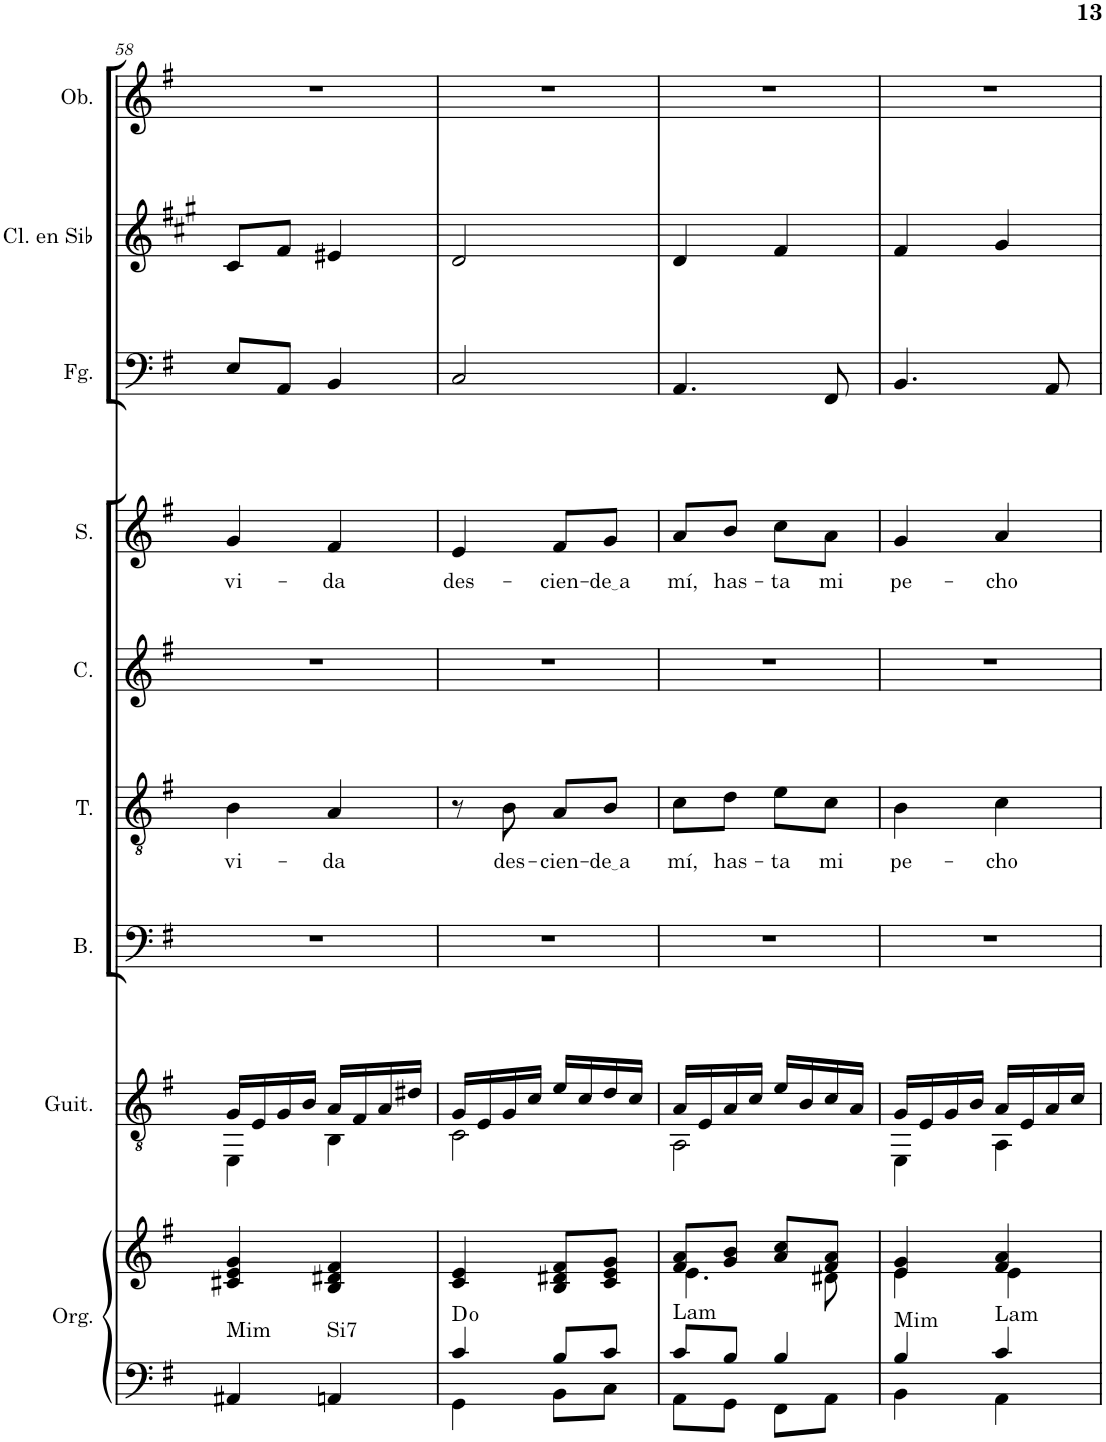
**kern	**kern	**harte	**kern	**harte	**kern	**kern	**text	**kern	**kern	**text	**kern	**kern	**kern
*part9	*part9	*part9	*part8	*part8	*part7	*part6	*part6	*part5	*part4	*part4	*part3	*part2	*part1
*staff10	*staff9	*	*staff8	*	*staff7	*staff6	*staff6	*staff5	*staff4	*staff4	*staff3	*staff2	*staff1
*I"Órgano	*	*	*I"Guitarra acústica	*	*I"Bajo	*I"Tenor	*	*I"Contralto	*I"Soprano	*	*I"Fagot	*I"Clarinete en Sib	*I"Oboe
*	*	*	*I'Guit.	*	*I'B.	*I'T.	*	*I'C.	*I'S.	*	*I'Fg.	*I'Cl. en Sib	*I'Ob.
!!LO:PB:g=z
*clefF4	*clefG2	*	*clefGv2	*	*clefF4	*clefGv2	*	*clefG2	*clefG2	*	*clefF4	*clefG2	*clefG2
*	*	*	*	*	*	*	*	*	*	*	*	*Trd1c2	*
*k[f#]	*k[f#]	*	*k[f#]	*	*k[f#]	*k[f#]	*	*k[f#]	*k[f#]	*	*k[f#]	*k[f#c#g#]	*k[f#]
*M2/4	*M2/4	*	*M2/4	*	*M2/4	*M2/4	*	*M2/4	*M2/4	*	*M2/4	*M2/4	*M2/4
=58	=58	=58	=58	=58	=58	=58	=58	=58	=58	=58	=58	=58	=58
*	*	*	*^	*	*	*	*	*	*	*	*	*	*
!	!	!LO:H:kt=Mim	!	!	!LO:H:kt=Mim	!	!	!LO:LY:b	!	!	!LO:LY:b	!	!	!
4AA#X/	4c#X/ 4e/ 4g/	N	16G/LL	4EE\	N	2r	4B\	vi-	2r	4g/	vi-	8E/L	8c#/L	2r
.	.	.	16E/	.	.	.	.	.	.	.	.	.	.	.
.	.	.	16G/	.	.	.	.	.	.	.	.	8AA/J	8f#/J	.
.	.	.	16B/JJ	.	.	.	.	.	.	.	.	.	.	.
!	!	!LO:H:kt=Si7	!	!	!LO:H:kt=Si7	!	!	!LO:LY:b	!	!	!LO:LY:b	!	!	!
4AAn/	4B/ 4d#X/ 4f#/	N	16A/LL	4BB\	N	.	4A/	-da	.	4f#/	-da	4BB/	4e#X/	.
.	.	.	16F#/	.	.	.	.	.	.	.	.	.	.	.
.	.	.	16A/	.	.	.	.	.	.	.	.	.	.	.
.	.	.	16d#X/JJ	.	.	.	.	.	.	.	.	.	.	.
=59	=59	=59	=59	=59	=59	=59	=59	=59	=59	=59	=59	=59	=59	=59
*^	*	*	*	*	*	*	*	*	*	*	*	*	*	*
!	!	!	!	!	!	!	!	!	!	!	!	!LO:LY:b	!	!	!
4c/	4GG\	4c/ 4e/	D:dim	16G/LL	2C\	D:dim	2r	8r	.	2r	4e/	des-	2C/	2d/	2r
.	.	.	.	16E/	.	.	.	.	.	.	.	.	.	.	.
!	!	!	!	!	!	!	!	!	!LO:LY:b	!	!	!	!	!	!
.	.	.	.	16G/	.	.	.	8B\	des-	.	.	.	.	.	.
.	.	.	.	16c/JJ	.	.	.	.	.	.	.	.	.	.	.
!	!	!	!	!	!	!	!	!	!LO:LY:b	!	!	!LO:LY:b	!	!	!
8B/L	8BB\L	8B/ 8d#X/ 8f#/L	.	16e/LL	.	.	.	8A/L	-cien-	.	8f#/L	-cien-	.	.	.
.	.	.	.	16c/	.	.	.	.	.	.	.	.	.	.	.
!	!	!	!	!	!	!	!	!	!LO:LY:b	!	!	!LO:LY:b	!	!	!
8c/J	8C\J	8c/ 8e/ 8g/J	.	16d/	.	.	.	8B/J	de a	.	8g/J	de a	.	.	.
.	.	.	.	16c/JJ	.	.	.	.	.	.	.	.	.	.	.
=60	=60	=60	=60	=60	=60	=60	=60	=60	=60	=60	=60	=60	=60	=60	=60
*	*	*^	*	*	*	*	*	*	*	*	*	*	*	*	*
!	!	!	!	!LO:H:kt=Lam	!	!	!LO:H:kt=Lam	!	!	!LO:LY:b	!	!	!LO:LY:b	!	!	!
8c/L	8AA\L	8f#/ 8a/L	4.e\	N	16A/LL	2AA\	N	2r	8c\L	mí,	2r	8a/L	mí,	4.AA/	4d/	2r
.	.	.	.	.	16E/	.	.	.	.	.	.	.	.	.	.	.
!	!	!	!	!	!	!	!	!	!	!LO:LY:b	!	!	!LO:LY:b	!	!	!
8B/J	8GG\J	8g/ 8b/J	.	.	16A/	.	.	.	8d\J	has-	.	8b/J	has-	.	.	.
.	.	.	.	.	16c/JJ	.	.	.	.	.	.	.	.	.	.	.
!	!	!	!	!	!	!	!	!	!	!LO:LY:b	!	!	!LO:LY:b	!	!	!
4B/	8FF#\L	8a/ 8cc/L	.	.	16e/LL	.	.	.	8e\L	-ta	.	8cc\L	-ta	.	4f#/	.
.	.	.	.	.	16B/	.	.	.	.	.	.	.	.	.	.	.
!	!	!	!	!	!	!	!	!	!	!LO:LY:b	!	!	!LO:LY:b	!	!	!
.	8AA\J	8f#/ 8a/J	8d#X\	.	16c/	.	.	.	8c\J	mi	.	8a\J	mi	8FF#/	.	.
.	.	.	.	.	16A/JJ	.	.	.	.	.	.	.	.	.	.	.
=61	=61	=61	=61	=61	=61	=61	=61	=61	=61	=61	=61	=61	=61	=61	=61	=61
!	!	!	!	!LO:H:kt=Mim	!	!	!LO:H:kt=Mim	!	!	!LO:LY:b	!	!	!LO:LY:b	!	!	!
4B/	4BB\	4e/ 4g/	4e\	N	16G/LL	4EE\	N	2r	4B\	pe-	2r	4g/	pe-	4.BB/	4f#/	2r
.	.	.	.	.	16E/	.	.	.	.	.	.	.	.	.	.	.
.	.	.	.	.	16G/	.	.	.	.	.	.	.	.	.	.	.
.	.	.	.	.	16B/JJ	.	.	.	.	.	.	.	.	.	.	.
!	!	!	!	!LO:H:kt=Lam	!	!	!LO:H:kt=Lam	!	!	!LO:LY:b	!	!	!LO:LY:b	!	!	!
4c/	4AA\	4f#/ 4a/	4e\	N	16A/LL	4AA\	N	.	4c\	-cho	.	4a/	-cho	.	4g#/	.
.	.	.	.	.	16E/	.	.	.	.	.	.	.	.	.	.	.
.	.	.	.	.	16A/	.	.	.	.	.	.	.	.	8AA/	.	.
.	.	.	.	.	16c/JJ	.	.	.	.	.	.	.	.	.	.	.
*v	*v	*	*	*	*v	*v	*	*	*	*	*	*	*	*	*	*
*	*v	*v	*	*	*	*	*	*	*	*	*	*	*	*
=	=	=	=	=	=	=	=	=	=	=	=	=	=
*-	*-	*-	*-	*-	*-	*-	*-	*-	*-	*-	*-	*-	*-
